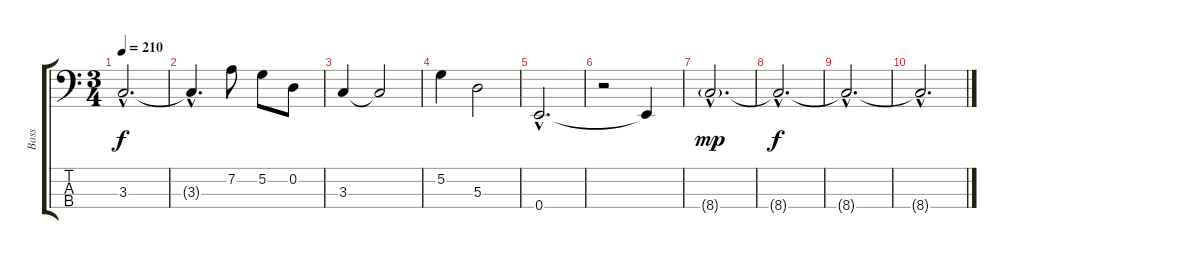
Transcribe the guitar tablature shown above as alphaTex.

\track ("Bass" "Bass") {instrument electricbassfinger}
\staff {score tabs}
\tuning (G2 D2 A1 E1) {hide}
\ts (3 4)
\tempo 210
\clef f4
\ks c
3.3{hac}.2{d dy f} |
3.3{hac t}.4{d} 7.2.8 5.2.8 0.2.8 |
3.3.4 3.3{t}.2 |
5.2.4 5.3.2 |
0.4{hac}.2{d} |
r.2 0.4{t}.4 |
8.4{g hac}.2{d dy mp} |
8.4{hac t}.2{d dy f} |
8.4{hac t}.2{d} |
8.4{hac t}.2{d}
